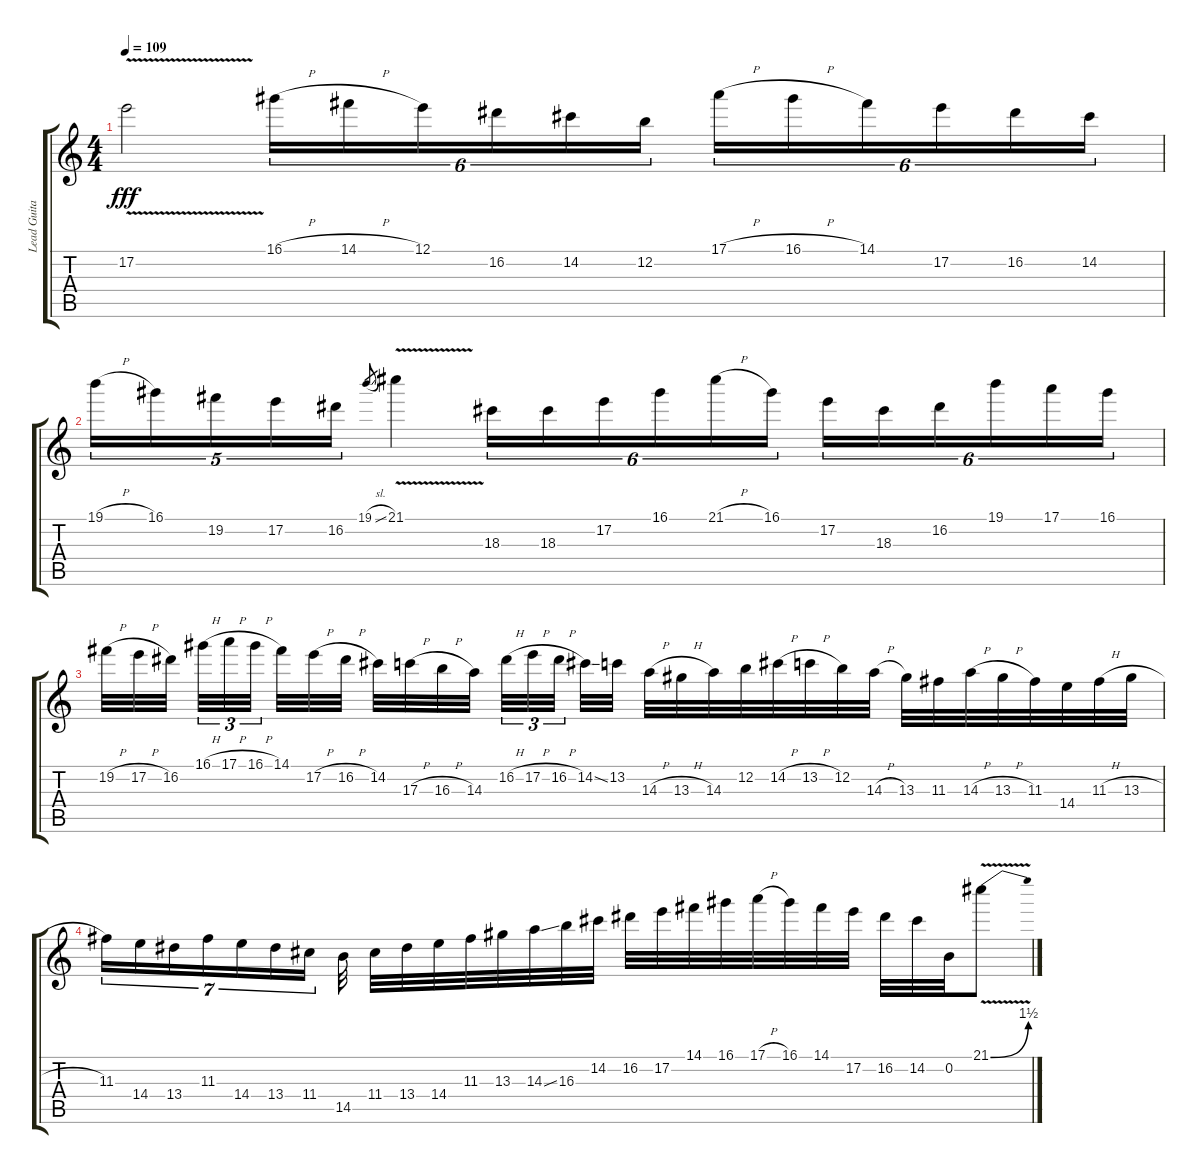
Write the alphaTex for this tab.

\track ("Lead Guitar" "Lead Guita") {instrument overdrivenguitar}
\staff {score tabs}
\tuning (E4 B3 G3 D3 A2 E2) {hide}
\ts (4 4)
\tempo 109
\clef g2
\ks c
17.2{v}.2{dy fff balance 8} 16.1{h}.16{tu (6 4)} 14.1{h}.16{tu (6 4)} 12.1.16{tu (6 4)} 16.2.16{tu (6 4)} 14.2.16{tu (6 4)} 12.2.16{tu (6 4)} 17.1{h}.16{tu (6 4)} 16.1{h}.16{tu (6 4)} 14.1.16{tu (6 4)} 17.2.16{tu (6 4)} 16.2.16{tu (6 4)} 14.2.16{tu (6 4)} |
19.1{h}.16{tu (5 4) balance 8} 16.1.16{tu (5 4)} 19.2.16{tu (5 4)} 17.2.16{tu (5 4)} 16.2.16{tu (5 4)} 19.1{sl}.8{gr} 21.1{v}.4 18.3.16{tu (6 4)} 18.3.16{tu (6 4)} 17.2.16{tu (6 4)} 16.1.16{tu (6 4)} 21.1{h}.16{tu (6 4)} 16.1.16{tu (6 4)} 17.2.16{tu (6 4)} 18.3.16{tu (6 4)} 16.2.16{tu (6 4)} 19.1.16{tu (6 4)} 17.1.16{tu (6 4)} 16.1.16{tu (6 4)} |
19.2{h}.32{balance 8} 17.2{h}.32 16.2.32 16.1{h}.32{tu (3 2)} 17.1{h}.32{tu (3 2)} 16.1{h}.32{tu (3 2)} 14.1.32 17.2{h}.32 16.2{h}.32 14.2.32 17.3{h}.32 16.3{h}.32 14.3.32 16.2{h}.32{tu (3 2)} 17.2{h}.32{tu (3 2)} 16.2{h}.32{tu (3 2)} 14.2{ss}.32 13.2.32 14.3{h}.32 13.3{h}.32 14.3.32 12.2.32 14.2{h}.32 13.2{h}.32 12.2.32 14.3{h}.32 13.3.32 11.3.32 14.3{h}.32 13.3{h}.32 11.3.32 14.4.32 11.3{h}.32 13.3{h}.32 |
11.3.16{tu (7 4) balance 8} 14.4.16{tu (7 4)} 13.4.16{tu (7 4)} 11.3.16{tu (7 4)} 14.4.16{tu (7 4)} 13.4.16{tu (7 4)} 11.4.16{tu (7 4)} 14.5.32 11.4.32 13.4.32 14.4.32 11.3.32 13.3.32 14.3{ss}.32 16.3.32 14.2.32 16.2.32 17.2.32 14.1.32 16.1.32 17.1{h}.32 16.1.32 14.1.32 17.2.32 16.2.32 14.2.32 0.2.32 21.1{be (bend 0 0 60 6) v}.8
